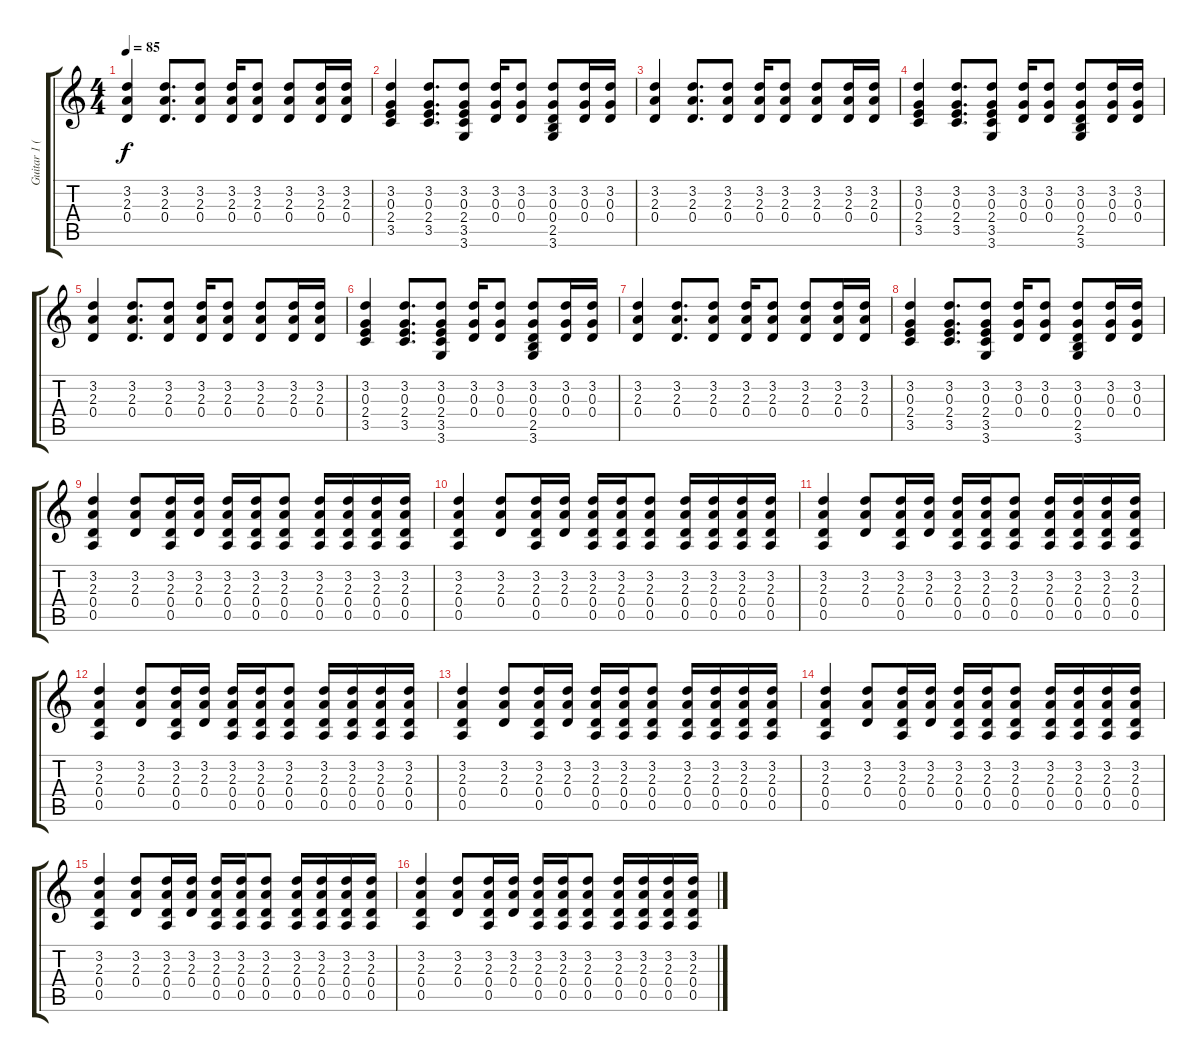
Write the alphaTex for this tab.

\track ("Guitar 1 (Gem Archer)" "Guitar 1 (") {instrument acousticguitarsteel}
\staff {score tabs}
\tuning (E4 B3 G3 D3 A2 E2) {hide}
\ts (4 4)
\tempo 85
\clef g2
\ks c
(3.2 2.3 0.4).4{dy f} (3.2 2.3 0.4).8{d} (3.2 2.3 0.4).8 (3.2 2.3 0.4).16 (3.2 2.3 0.4).8 (3.2 2.3 0.4).8 (3.2 2.3 0.4).16 (3.2 2.3 0.4).16 |
(3.2 0.3 2.4 3.5).4 (3.2 0.3 2.4 3.5).8{d} (3.2 0.3 2.4 3.5 3.6).8 (3.2 0.3 0.4).16 (3.2 0.3 0.4).8 (3.2 0.3 0.4 2.5 3.6).8 (3.2 0.3 0.4).16 (3.2 0.3 0.4).16 |
(3.2 2.3 0.4).4 (3.2 2.3 0.4).8{d} (3.2 2.3 0.4).8 (3.2 2.3 0.4).16 (3.2 2.3 0.4).8 (3.2 2.3 0.4).8 (3.2 2.3 0.4).16 (3.2 2.3 0.4).16 |
(3.2 0.3 2.4 3.5).4 (3.2 0.3 2.4 3.5).8{d} (3.2 0.3 2.4 3.5 3.6).8 (3.2 0.3 0.4).16 (3.2 0.3 0.4).8 (3.2 0.3 0.4 2.5 3.6).8 (3.2 0.3 0.4).16 (3.2 0.3 0.4).16 |
(3.2 2.3 0.4).4 (3.2 2.3 0.4).8{d} (3.2 2.3 0.4).8 (3.2 2.3 0.4).16 (3.2 2.3 0.4).8 (3.2 2.3 0.4).8 (3.2 2.3 0.4).16 (3.2 2.3 0.4).16 |
(3.2 0.3 2.4 3.5).4 (3.2 0.3 2.4 3.5).8{d} (3.2 0.3 2.4 3.5 3.6).8 (3.2 0.3 0.4).16 (3.2 0.3 0.4).8 (3.2 0.3 0.4 2.5 3.6).8 (3.2 0.3 0.4).16 (3.2 0.3 0.4).16 |
(3.2 2.3 0.4).4 (3.2 2.3 0.4).8{d} (3.2 2.3 0.4).8 (3.2 2.3 0.4).16 (3.2 2.3 0.4).8 (3.2 2.3 0.4).8 (3.2 2.3 0.4).16 (3.2 2.3 0.4).16 |
(3.2 0.3 2.4 3.5).4 (3.2 0.3 2.4 3.5).8{d} (3.2 0.3 2.4 3.5 3.6).8 (3.2 0.3 0.4).16 (3.2 0.3 0.4).8 (3.2 0.3 0.4 2.5 3.6).8 (3.2 0.3 0.4).16 (3.2 0.3 0.4).16 |
(3.2 2.3 0.4 0.5).4 (3.2 2.3 0.4).8 (3.2 2.3 0.4 0.5).16 (3.2 2.3 0.4).16 (3.2 2.3 0.4 0.5).16 (3.2 2.3 0.4 0.5).16 (3.2 2.3 0.4 0.5).8 (3.2 2.3 0.4 0.5).16 (3.2 2.3 0.4 0.5).16 (3.2 2.3 0.4 0.5).16 (3.2 2.3 0.4 0.5).16 |
(3.2 2.3 0.4 0.5).4 (3.2 2.3 0.4).8 (3.2 2.3 0.4 0.5).16 (3.2 2.3 0.4).16 (3.2 2.3 0.4 0.5).16 (3.2 2.3 0.4 0.5).16 (3.2 2.3 0.4 0.5).8 (3.2 2.3 0.4 0.5).16 (3.2 2.3 0.4 0.5).16 (3.2 2.3 0.4 0.5).16 (3.2 2.3 0.4 0.5).16 |
(3.2 2.3 0.4 0.5).4 (3.2 2.3 0.4).8 (3.2 2.3 0.4 0.5).16 (3.2 2.3 0.4).16 (3.2 2.3 0.4 0.5).16 (3.2 2.3 0.4 0.5).16 (3.2 2.3 0.4 0.5).8 (3.2 2.3 0.4 0.5).16 (3.2 2.3 0.4 0.5).16 (3.2 2.3 0.4 0.5).16 (3.2 2.3 0.4 0.5).16 |
(3.2 2.3 0.4 0.5).4 (3.2 2.3 0.4).8 (3.2 2.3 0.4 0.5).16 (3.2 2.3 0.4).16 (3.2 2.3 0.4 0.5).16 (3.2 2.3 0.4 0.5).16 (3.2 2.3 0.4 0.5).8 (3.2 2.3 0.4 0.5).16 (3.2 2.3 0.4 0.5).16 (3.2 2.3 0.4 0.5).16 (3.2 2.3 0.4 0.5).16 |
(3.2 2.3 0.4 0.5).4 (3.2 2.3 0.4).8 (3.2 2.3 0.4 0.5).16 (3.2 2.3 0.4).16 (3.2 2.3 0.4 0.5).16 (3.2 2.3 0.4 0.5).16 (3.2 2.3 0.4 0.5).8 (3.2 2.3 0.4 0.5).16 (3.2 2.3 0.4 0.5).16 (3.2 2.3 0.4 0.5).16 (3.2 2.3 0.4 0.5).16 |
(3.2 2.3 0.4 0.5).4 (3.2 2.3 0.4).8 (3.2 2.3 0.4 0.5).16 (3.2 2.3 0.4).16 (3.2 2.3 0.4 0.5).16 (3.2 2.3 0.4 0.5).16 (3.2 2.3 0.4 0.5).8 (3.2 2.3 0.4 0.5).16 (3.2 2.3 0.4 0.5).16 (3.2 2.3 0.4 0.5).16 (3.2 2.3 0.4 0.5).16 |
(3.2 2.3 0.4 0.5).4 (3.2 2.3 0.4).8 (3.2 2.3 0.4 0.5).16 (3.2 2.3 0.4).16 (3.2 2.3 0.4 0.5).16 (3.2 2.3 0.4 0.5).16 (3.2 2.3 0.4 0.5).8 (3.2 2.3 0.4 0.5).16 (3.2 2.3 0.4 0.5).16 (3.2 2.3 0.4 0.5).16 (3.2 2.3 0.4 0.5).16 |
(3.2 2.3 0.4 0.5).4 (3.2 2.3 0.4).8 (3.2 2.3 0.4 0.5).16 (3.2 2.3 0.4).16 (3.2 2.3 0.4 0.5).16 (3.2 2.3 0.4 0.5).16 (3.2 2.3 0.4 0.5).8 (3.2 2.3 0.4 0.5).16 (3.2 2.3 0.4 0.5).16 (3.2 2.3 0.4 0.5).16 (3.2 2.3 0.4 0.5).16
